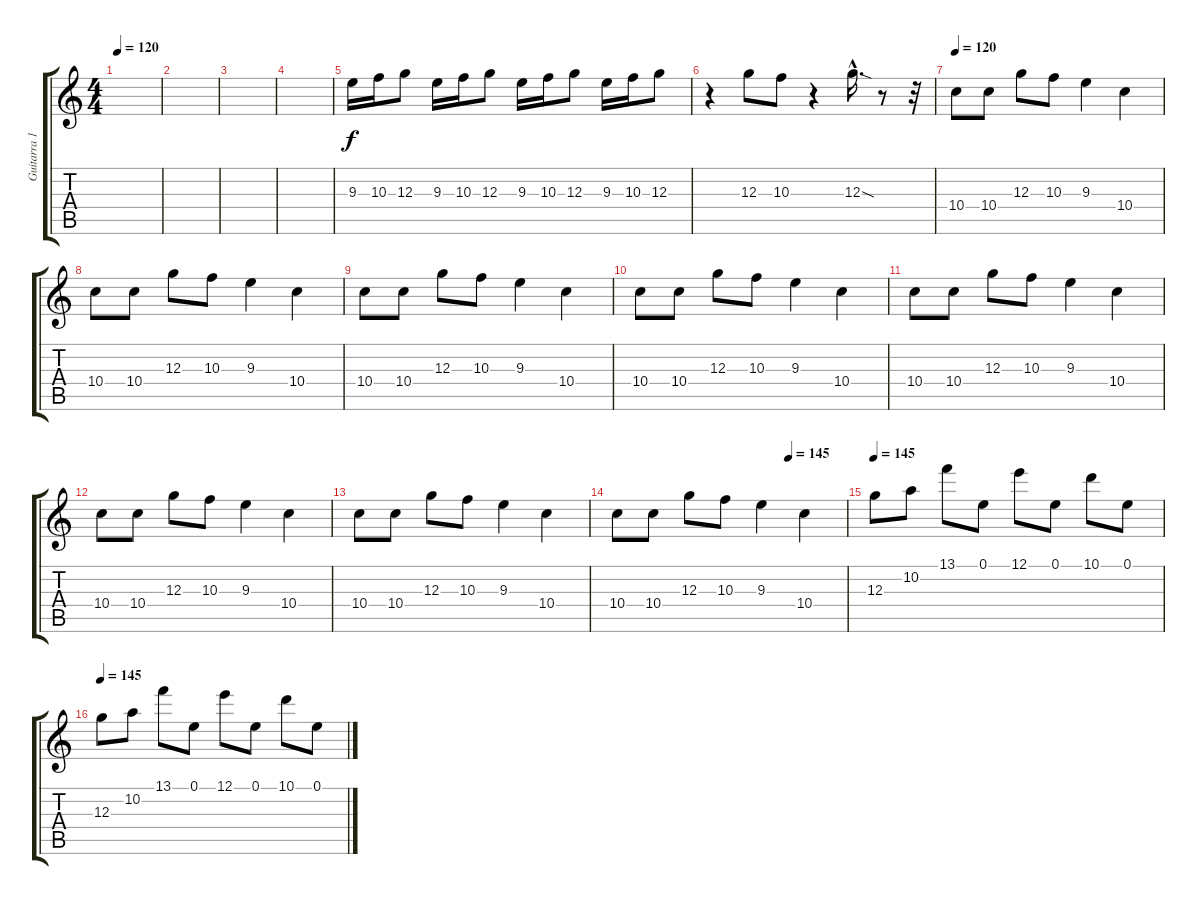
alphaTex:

\track ("Guitarra 1" "Guitarra 1") {instrument distortionguitar}
\staff {score tabs}
\tuning (E4 B3 G3 D3 A2 D2) {hide}
\ts (4 4)
\tempo 120
\clef g2
\ks c
|
|
|
|
9.3.16{volume 12} 10.3.16 12.3.8 9.3.16 10.3.16 12.3.8 9.3.16 10.3.16 12.3.8 9.3.16 10.3.16 12.3.8 |
r.4{volume 12} 12.3.8 10.3.8 r.4 12.3{sod hac}.16{d} r.8 r.32 |
\tempo 120
10.4.8{volume 10} 10.4.8 12.3.8 10.3.8 9.3.4 10.4.4 |
10.4.8 10.4.8 12.3.8 10.3.8 9.3.4 10.4.4 |
10.4.8 10.4.8 12.3.8 10.3.8 9.3.4 10.4.4 |
10.4.8 10.4.8 12.3.8 10.3.8 9.3.4 10.4.4 |
10.4.8 10.4.8 12.3.8 10.3.8 9.3.4 10.4.4 |
10.4.8 10.4.8 12.3.8 10.3.8 9.3.4 10.4.4 |
10.4.8 10.4.8 12.3.8 10.3.8 9.3.4 10.4.4 |
\tempo (145 0.75)
10.4.8 10.4.8 12.3.8 10.3.8 9.3.4 10.4.4 |
\tempo 145
12.3.8 10.2.8 13.1.8 0.1.8 12.1.8 0.1.8 10.1.8 0.1.8 |
\tempo 145
12.3.8 10.2.8 13.1.8 0.1.8 12.1.8 0.1.8 10.1.8 0.1.8
